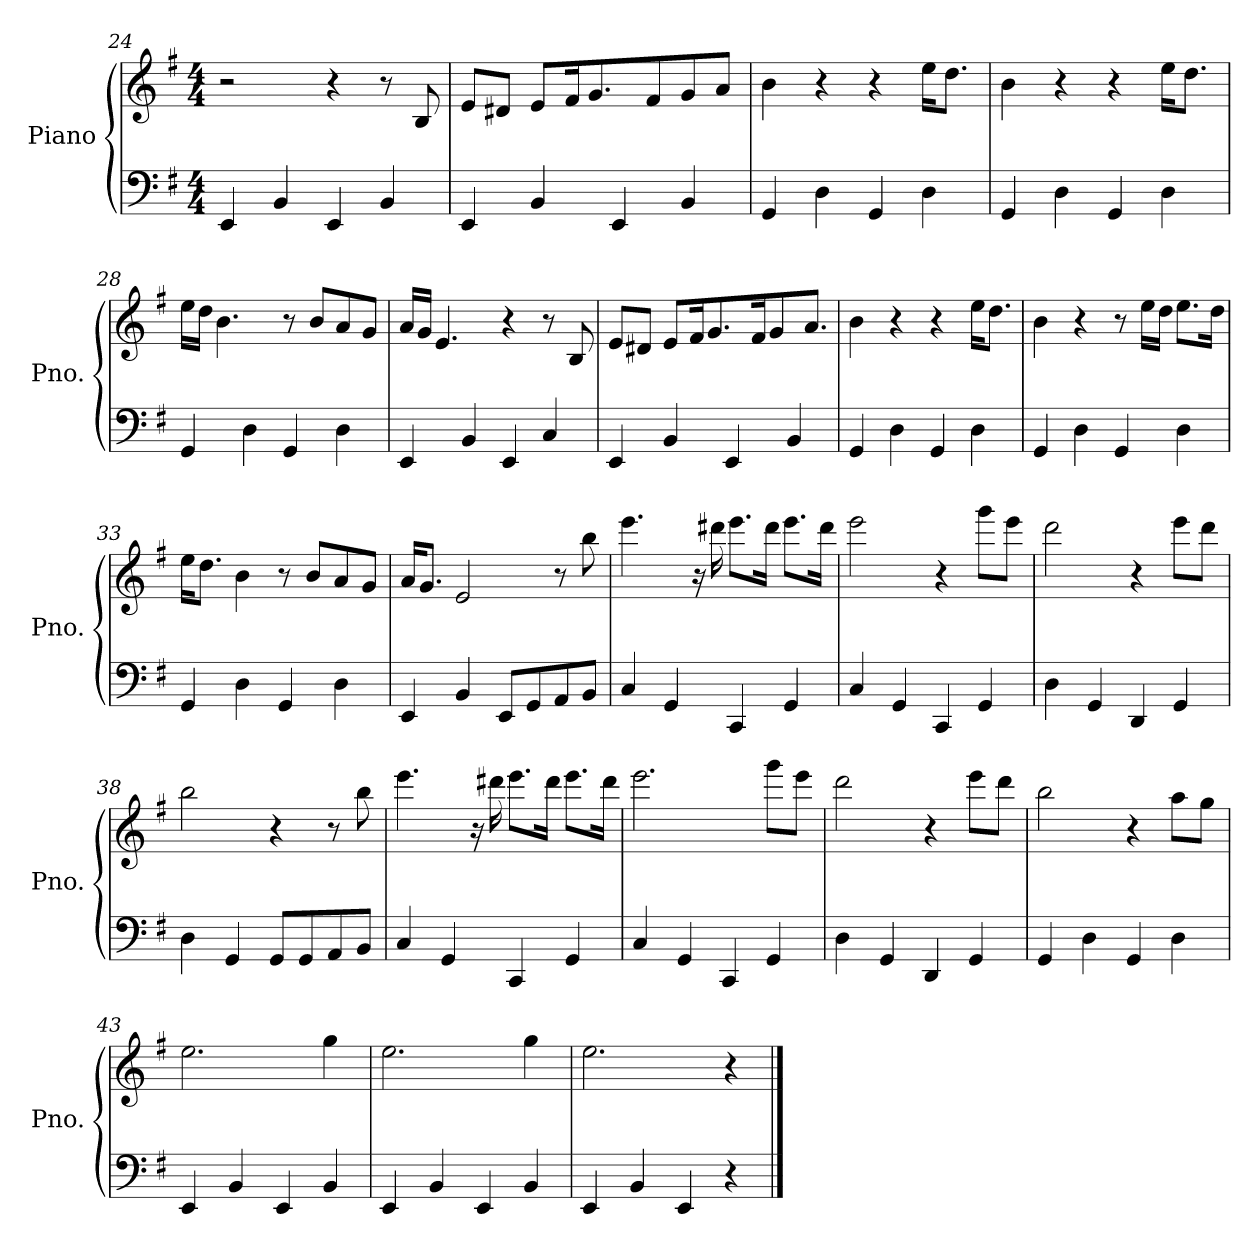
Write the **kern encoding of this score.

**kern	**kern
*part1	*part1
*staff2	*staff1
*I"Piano	*
*I'Pno.	*
!!LO:LB:g=z
*clefF4	*clefG2
*k[f#]	*k[f#]
*M4/4	*M4/4
=24	=24
4EE/	2r
4BB/	.
4EE/	4r
4BB/	8r
.	8B/
=25	=25
4EE/	8e/L
.	8d#X/J
4BB/	8e/L
.	16f#/K
.	8.g/
4EE/	.
.	8f#/
4BB/	8g/
.	8a/J
=26	=26
4GG/	4b\
4D\	4r
4GG/	4r
4D\	16ee\KL
.	8.dd\J
=27	=27
4GG/	4b\
4D\	4r
4GG/	4r
4D\	16ee\KL
.	8.dd\J
=28	=28
4GG/	16ee\LL
.	16dd\JJ
.	4.b\
4D\	.
4GG/	8r
.	8b/L
4D\	8a/
.	8g/J
=29	=29
4EE/	16a/LL
.	16g/JJ
.	4.e/
4BB/	.
4EE/	4r
4C/	8r
.	8B/
!!LO:PB:g=z
=30	=30
4EE/	8e/L
.	8d#X/J
4BB/	8e/L
.	16f#/K
.	8.g/
4EE/	.
.	16f#/K
.	8g/
4BB/	.
.	8.a/J
=31	=31
4GG/	4b\
4D\	4r
4GG/	4r
4D\	16ee\KL
.	8.dd\J
=32	=32
4GG/	4b\
4D\	4r
4GG/	8r
.	16ee\LL
.	16dd\JJ
4D\	8.ee\L
.	16dd\Jk
=33	=33
4GG/	16ee\KL
.	8.dd\J
4D\	4b\
4GG/	8r
.	8b/L
4D\	8a/
.	8g/J
=34	=34
4EE/	16a/KL
.	8.g/J
4BB/	2e/
8EE/L	.
8GG/	.
8AA/	8r
8BB/J	8bb\
!!LO:LB:g=z
=35	=35
4C/	4.eee\
4GG/	.
.	16r
.	16ddd#X\
4CC/	8.eee\L
.	16ddd#\Jk
4GG/	8.eee\L
.	16ddd#\Jk
=36	=36
4C/	2eee\
4GG/	.
4CC/	4r
4GG/	8ggg\L
.	8eee\J
=37	=37
4D\	2ddd\
4GG/	.
4DD/	4r
4GG/	8eee\L
.	8ddd\J
=38	=38
4D\	2bb\
4GG/	.
8GG/L	4r
8GG/	.
8AA/	8r
8BB/J	8bb\
=39	=39
4C/	4.eee\
4GG/	.
.	16r
.	16ddd#X\
4CC/	8.eee\L
.	16ddd#\Jk
4GG/	8.eee\L
.	16ddd#\Jk
!!LO:LB:g=z
=40	=40
4C/	2.eee\
4GG/	.
4CC/	.
4GG/	8ggg\L
.	8eee\J
=41	=41
4D\	2ddd\
4GG/	.
4DD/	4r
4GG/	8eee\L
.	8ddd\J
=42	=42
4GG/	2bb\
4D\	.
4GG/	4r
4D\	8aa\L
.	8gg\J
=43	=43
4EE/	2.ee\
4BB/	.
4EE/	.
4BB/	4gg\
=44	=44
4EE/	2.ee\
4BB/	.
4EE/	.
4BB/	4gg\
=45	=45
4EE/	2.ee\
4BB/	.
4EE/	.
4r	4r
==	==
*-	*-
